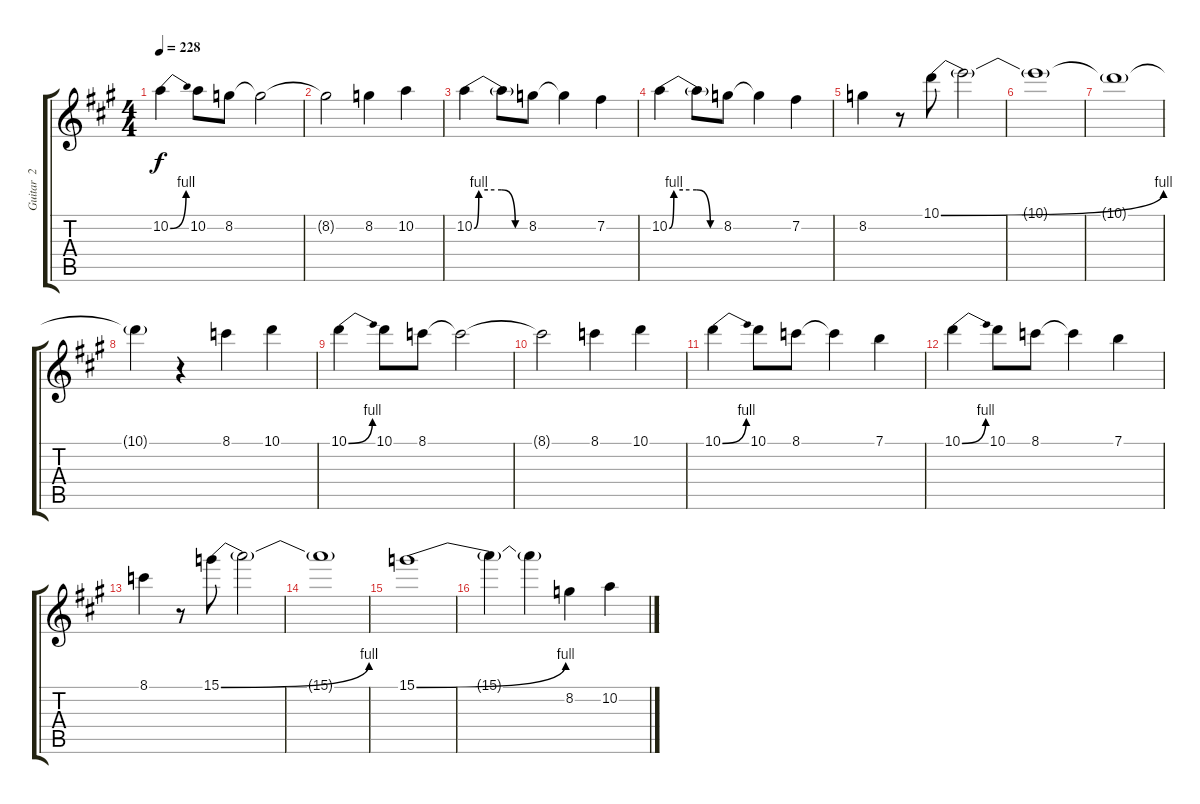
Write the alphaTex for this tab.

\track (" Guitar  2 (Dave)" " Guitar  2") {instrument distortionguitar}
\staff {score tabs}
\tuning (E4 B3 G3 D3 A2 E2) {hide}
\ts (4 4)
\tempo 228
\clef g2
\ks f#minor
10.2{be (bend 0 0 60 4)}.4{dy f} 10.2.8 8.2.8 8.2{t}.2 |
8.2{t}.2 8.2.4 10.2.4 |
10.2{be (custom 0 0 5 4 15 4 30 4 45 0 60 0)}.4 10.2{t}.8 8.2.8 8.2{t}.4 7.2.4 |
10.2{be (custom 0 0 5 4 15 4 30 4 45 0 60 0)}.4 10.2{t}.8 8.2.8 8.2{t}.4 7.2.4 |
8.2.4 r.8 10.1{be (bend 0 0 60 4)}.8 10.1{t}.2 |
10.1{t}.1 |
10.1{t}.1 |
10.1{t}.4 r.4 8.1.4 10.1.4 |
10.1{be (bend 0 0 60 4)}.4 10.1.8 8.1.8 8.1{t}.2 |
8.1{t}.2 8.1.4 10.1.4 |
10.1{be (bend 0 0 60 4)}.4 10.1.8 8.1.8 8.1{t}.4 7.1.4 |
10.1{be (bend 0 0 60 4)}.4 10.1.8 8.1.8 8.1{t}.4 7.1.4 |
8.1.4 r.8 15.1{be (bend 0 0 60 4)}.8 15.1{t}.2 |
15.1{t}.1 |
15.1{be (bend 0 0 60 4)}.1 |
15.1{t}.4 15.1{t}.4 8.2.4 10.2.4
